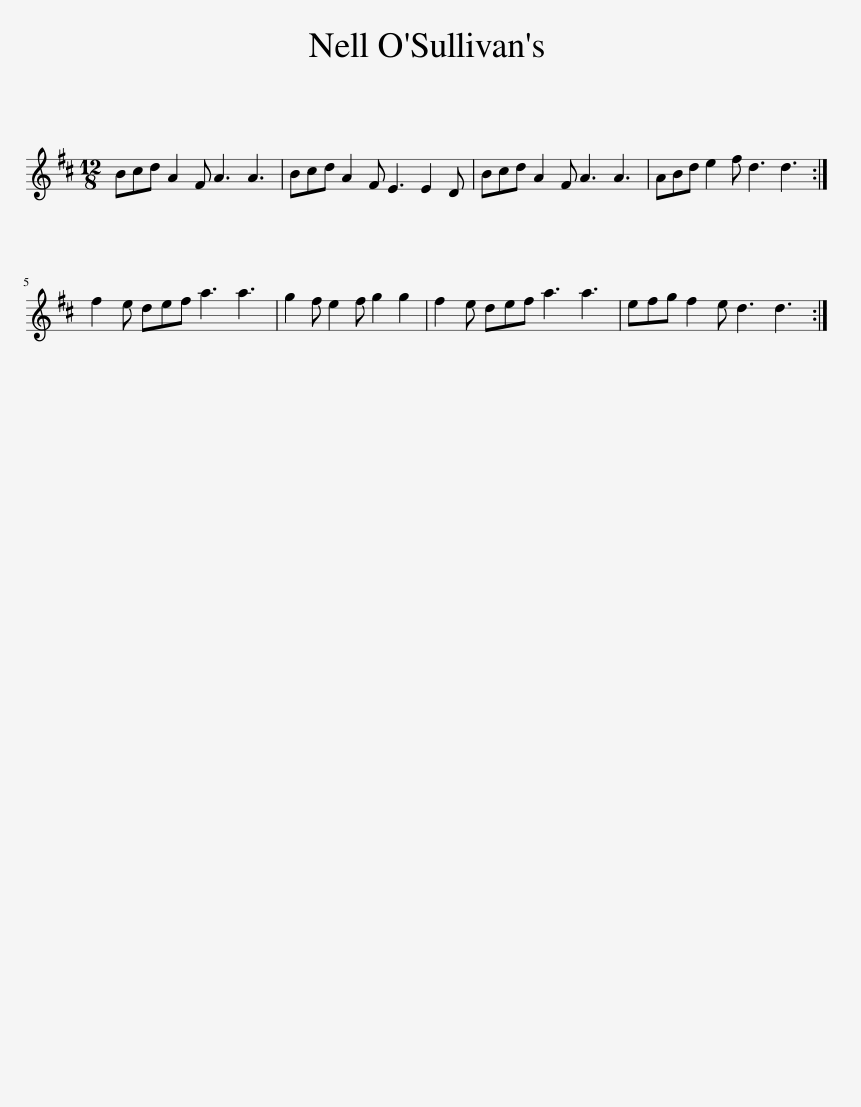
X:1
L:1/8
M:12/8
I:linebreak $
K:D
V:1 treble
V:1
 Bcd A2 F A3 A3 | Bcd A2 F E3 E2 D | Bcd A2 F A3 A3 | ABd e2 f d3 d3 :|$ f2 e def a3 a3 | %5
 g2 f e2 f g2 g2 | f2 e def a3 a3 | efg f2 e d3 d3 :| %8
